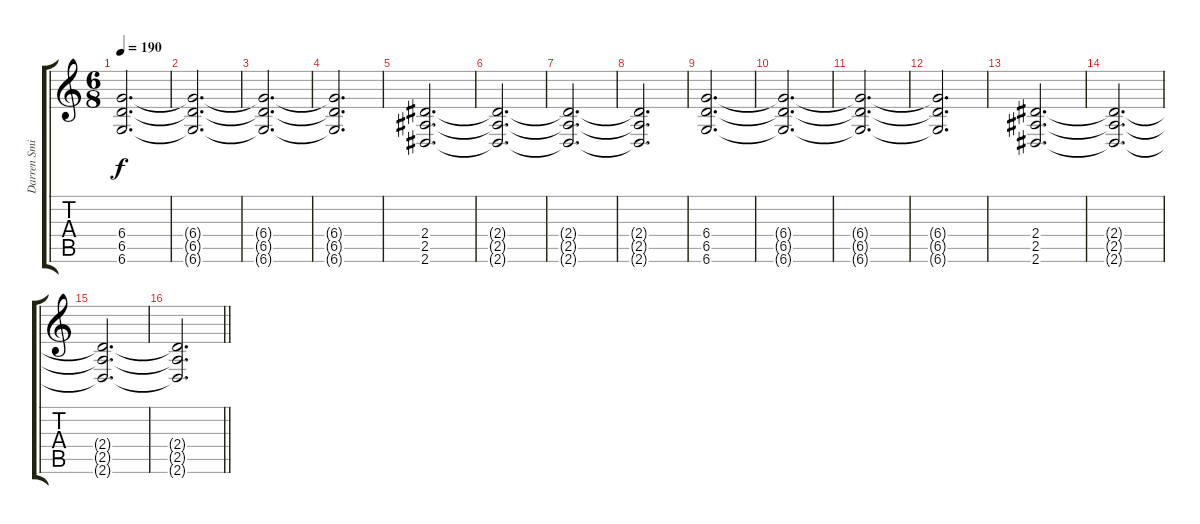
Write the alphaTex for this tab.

\track ("Darren Smith" "Darren Smi") {instrument distortionguitar}
\staff {score tabs}
\tuning (Eb4 Bb3 Gb3 Db3 Ab2 Db2) {hide}
\ts (6 8)
\tempo 190
\clef g2
\ks c
(6.4 6.5 6.6).2{d dy f instrument distortionguitar} |
(6.4{t} 6.5{t} 6.6{t}).2{d} |
(6.4{t} 6.5{t} 6.6{t}).2{d} |
(6.4{t} 6.5{t} 6.6{t}).2{d} |
(2.4 2.5 2.6).2{d} |
(2.4{t} 2.5{t} 2.6{t}).2{d} |
(2.4{t} 2.5{t} 2.6{t}).2{d} |
(2.4{t} 2.5{t} 2.6{t}).2{d} |
(6.4 6.5 6.6).2{d} |
(6.4{t} 6.5{t} 6.6{t}).2{d} |
(6.4{t} 6.5{t} 6.6{t}).2{d} |
(6.4{t} 6.5{t} 6.6{t}).2{d} |
(2.4 2.5 2.6).2{d} |
(2.4{t} 2.5{t} 2.6{t}).2{d} |
(2.4{t} 2.5{t} 2.6{t}).2{d} |
\barLineRight lightlight
(2.4{t} 2.5{t} 2.6{t}).2{d}
